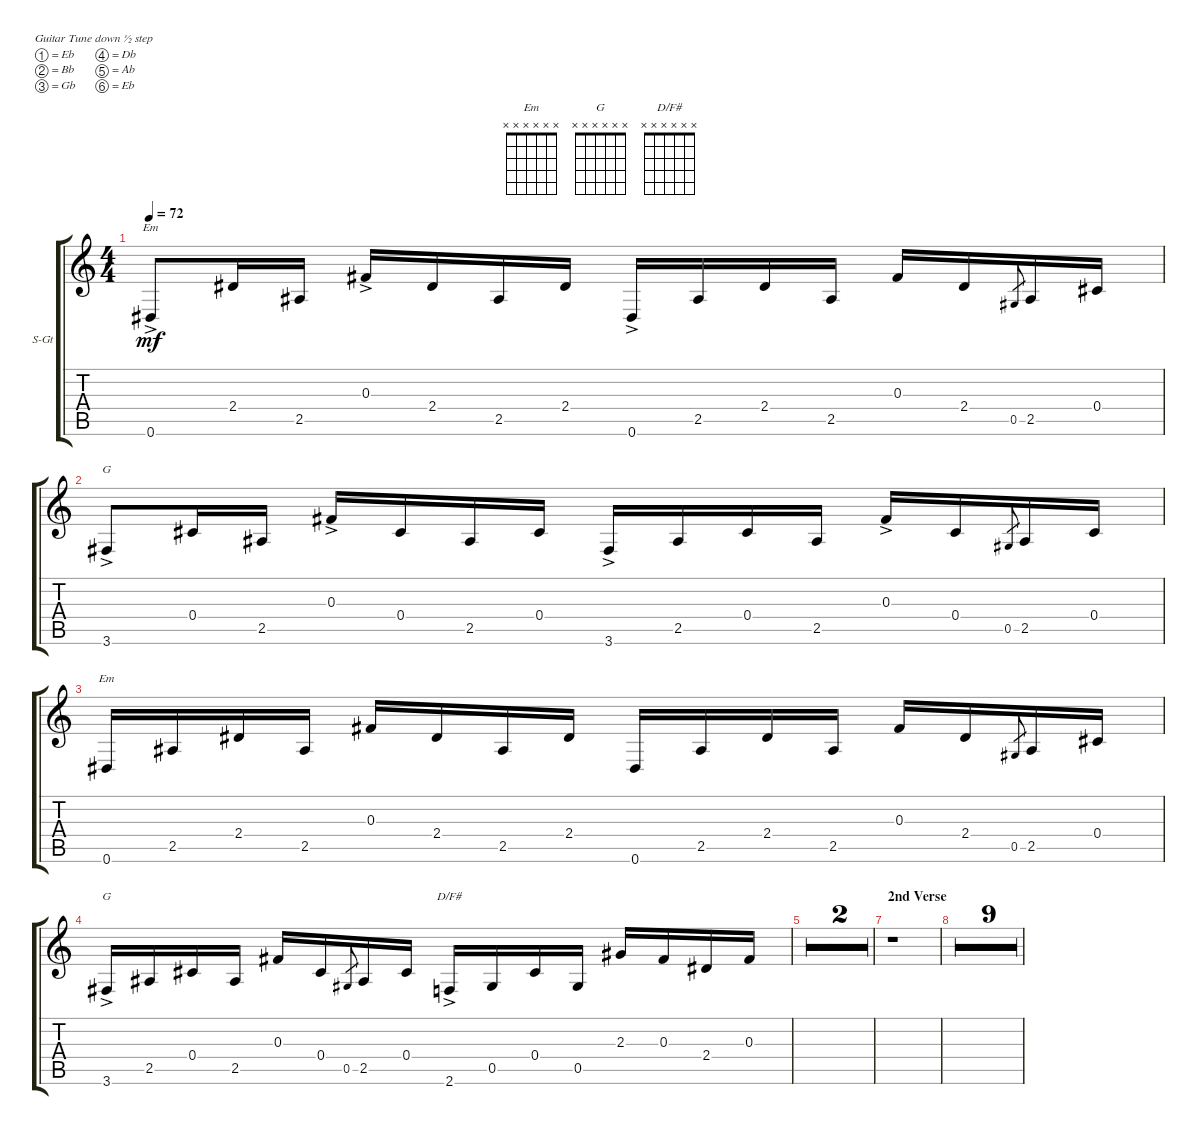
\bracketExtendMode groupsimilarinstruments
\firstSystemTrackNameOrientation horizontal
\otherSystemsTrackNameOrientation horizontal
\track ("Guitar 3 (Slash)" "S-Gt") {multiBarRest instrument acousticguitarsteel}
\staff {score tabs}
\tuning (Eb4 Bb3 Gb3 Db3 Ab2 Eb2)
\chord ("Em" x x x x x x)
\chord ("G" x x x x x x)
\chord ("D/F#" x x x x x x)
\ts (4 4)
\tempo 72
\clef g2
\ks c
0.6{ac}.8{ch "Em" dy mf} 2.4.16 2.5.16 0.3{ac}.16 2.4.16 2.5.16 2.4.16 0.6{ac}.16 2.5.16 2.4.16 2.5.16 0.3.16 2.4.16 0.5.8{gr} 2.5.16 0.4.16 |
3.6{ac}.8{ch "G"} 0.4.16 2.5.16 0.3{ac}.16 0.4.16 2.5.16 0.4.16 3.6{ac}.16 2.5.16 0.4.16 2.5.16 0.3{ac}.16 0.4.16 0.5.8{gr} 2.5.16 0.4.16 |
0.6.16{ch "Em"} 2.5.16 2.4.16 2.5.16 0.3.16 2.4.16 2.5.16 2.4.16 0.6.16 2.5.16 2.4.16 2.5.16 0.3.16 2.4.16 0.5.8{gr} 2.5.16 0.4.16 |
3.6{ac}.16{ch "G"} 2.5.16 0.4.16 2.5.16 0.3.16 0.4.16 0.5.8{gr} 2.5.16 0.4.16 2.6{ac}.16{ch "D/F#"} 0.5.16 0.4.16 0.5.16 2.3.16 0.3.16 2.4.16 0.3.16 |
r.1 |
r.1 |
\section ("" "2nd Verse")
r.1 |
r.1 |
r.1 |
r.1 |
r.1 |
r.1 |
r.1 |
r.1 |
r.1 |
r.1
